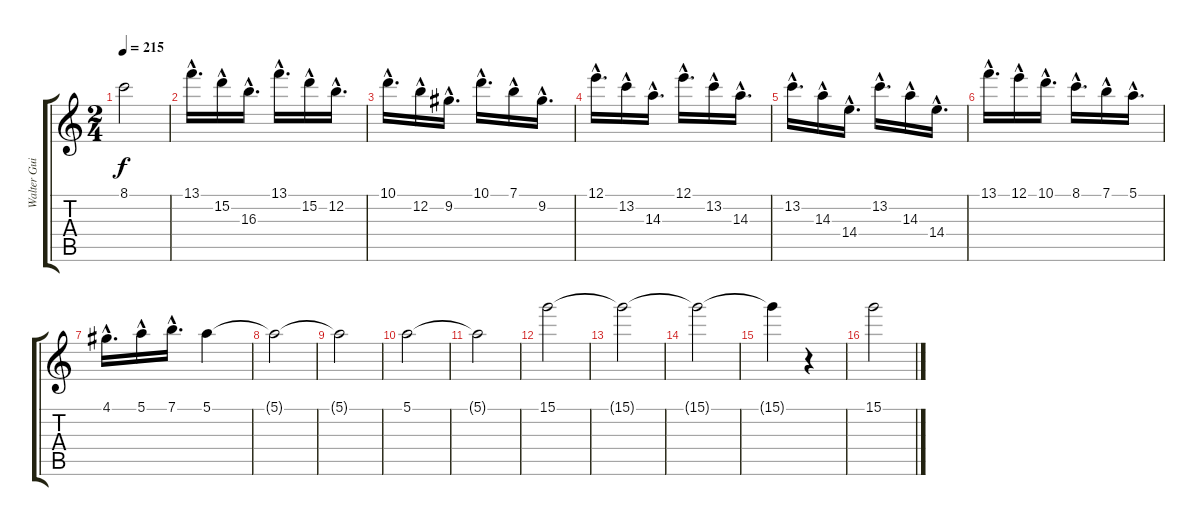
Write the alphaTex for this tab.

\track ("Walter Guiardino" "Walter Gui") {instrument overdrivenguitar}
\staff {score tabs}
\tuning (E4 B3 G3 D3 A2 E2) {hide}
\ts (2 4)
\tempo 215
\clef g2
\ks c
8.1{t}.2{dy f} |
13.1{hac}.16{d} 15.2{hac}.16 16.3{hac}.16{d} 13.1{hac}.16{d} 15.2{hac}.16 12.2{hac}.16{d} |
10.1{hac}.16{d} 12.2{hac}.16 9.2{hac}.16{d} 10.1{hac}.16{d} 7.1{hac}.16 9.2{hac}.16{d} |
12.1{hac}.16{d} 13.2{hac}.16 14.3{hac}.16{d} 12.1{hac}.16{d} 13.2{hac}.16 14.3{hac}.16{d} |
13.2{hac}.16{d} 14.3{hac}.16 14.4{hac}.16{d} 13.2{hac}.16{d} 14.3{hac}.16 14.4{hac}.16{d} |
13.1{hac}.16{d} 12.1{hac}.16 10.1{hac}.16{d} 8.1{hac}.16{d} 7.1{hac}.16 5.1{hac}.16{d} |
4.1{hac}.16{d} 5.1{hac}.16 7.1{hac}.16{d} 5.1.4 |
5.1{t}.2 |
5.1{t}.2 |
5.1.2 |
5.1{t}.2 |
15.1.2 |
15.1{t}.2 |
15.1{t}.2 |
15.1{t}.4 r.4 |
15.1.2
